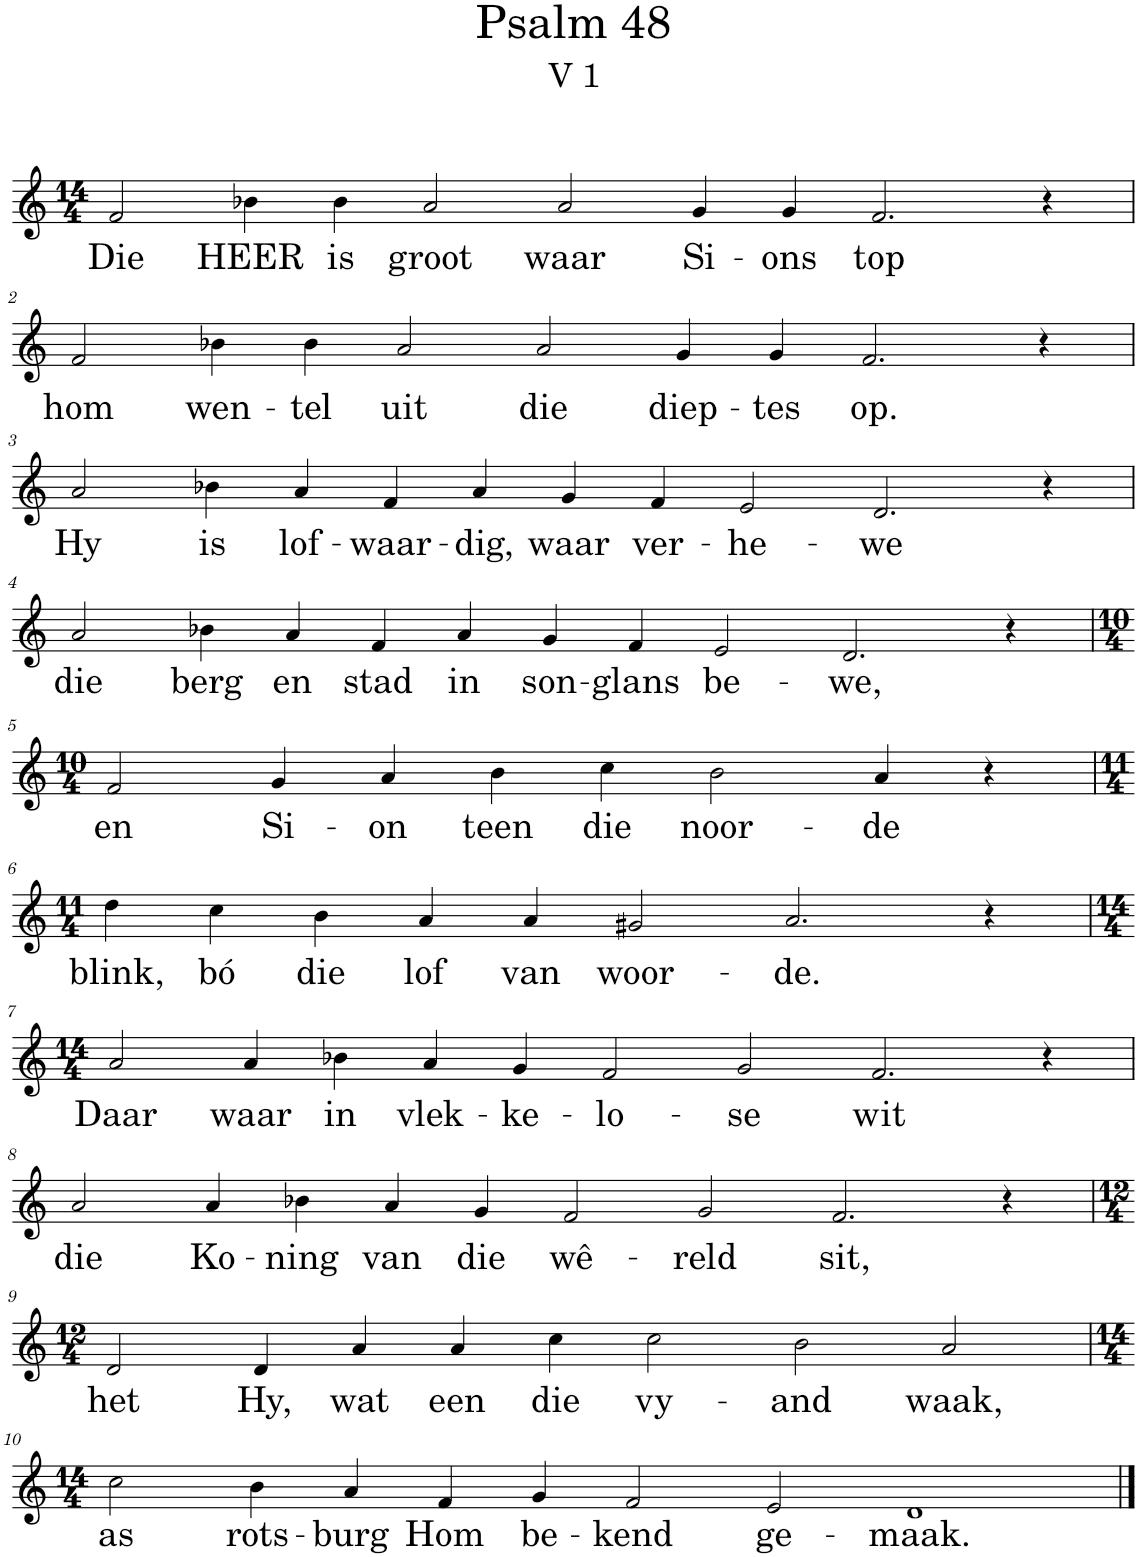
**kern	**text
*part1	*part1
*staff1	*staff1
*I"Pipe Organ	*
*I'Org.	*
*clefG2	*
*k[]	*
*M14/4	*
=1	=1
!	!LO:LY:b
2f/	Die
!	!LO:LY:b
4b-X\	HEER
!	!LO:LY:b
4b-\	is
!	!LO:LY:b
2a/	groot
!	!LO:LY:b
2a/	waar
!	!LO:LY:b
4g/	Si-
!	!LO:LY:b
4g/	-ons
!	!LO:LY:b
2.f/	top
4r	.
!!LO:LB:g=z
=2	=2
!	!LO:LY:b
2f/	hom
!	!LO:LY:b
4b-X\	wen-
!	!LO:LY:b
4b-\	-tel
!	!LO:LY:b
2a/	uit
!	!LO:LY:b
2a/	die
!	!LO:LY:b
4g/	diep-
!	!LO:LY:b
4g/	-tes
!	!LO:LY:b
2.f/	op.
4r	.
!!LO:LB:g=z
=3	=3
!	!LO:LY:b
2a/	Hy
!	!LO:LY:b
4b-X\	is
!	!LO:LY:b
4a/	lof-
!	!LO:LY:b
4f/	-waar-
!	!LO:LY:b
4a/	-dig,
!	!LO:LY:b
4g/	waar
!	!LO:LY:b
4f/	ver-
!	!LO:LY:b
2e/	-he-
!	!LO:LY:b
2.d/	-we
4r	.
!!LO:LB:g=z
=4	=4
!	!LO:LY:b
2a/	die
!	!LO:LY:b
4b-X\	berg
!	!LO:LY:b
4a/	en
!	!LO:LY:b
4f/	stad
!	!LO:LY:b
4a/	in
!	!LO:LY:b
4g/	son-
!	!LO:LY:b
4f/	-glans
!	!LO:LY:b
2e/	be-
!	!LO:LY:b
2.d/	-we,
4r	.
!!LO:LB:g=z
=5	=5
*M10/4	*
!	!LO:LY:b
2f/	en
!	!LO:LY:b
4g/	Si-
!	!LO:LY:b
4a/	-on
!	!LO:LY:b
4b\	teen
!	!LO:LY:b
4cc\	die
!	!LO:LY:b
2b\	noor-
!	!LO:LY:b
4a/	-de
4r	.
!!LO:LB:g=z
=6	=6
*M11/4	*
!	!LO:LY:b
4dd\	blink,
!	!LO:LY:b
4cc\	bó
!	!LO:LY:b
4b\	die
!	!LO:LY:b
4a/	lof
!	!LO:LY:b
4a/	van
!	!LO:LY:b
2g#X/	woor-
!	!LO:LY:b
2.a/	-de.
4r	.
!!LO:LB:g=z
=7	=7
*M14/4	*
!	!LO:LY:b
2a/	Daar
!	!LO:LY:b
4a/	waar
!	!LO:LY:b
4b-X\	in
!	!LO:LY:b
4a/	vlek-
!	!LO:LY:b
4g/	-ke-
!	!LO:LY:b
2f/	-lo-
!	!LO:LY:b
2g/	-se
!	!LO:LY:b
2.f/	wit
4r	.
!!LO:LB:g=z
=8	=8
!	!LO:LY:b
2a/	die
!	!LO:LY:b
4a/	Ko-
!	!LO:LY:b
4b-X\	-ning
!	!LO:LY:b
4a/	van
!	!LO:LY:b
4g/	die
!	!LO:LY:b
2f/	wê-
!	!LO:LY:b
2g/	-reld
!	!LO:LY:b
2.f/	sit,
4r	.
!!LO:LB:g=z
=9	=9
*M12/4	*
!	!LO:LY:b
2d/	het
!	!LO:LY:b
4d/	Hy,
!	!LO:LY:b
4a/	wat
!	!LO:LY:b
4a/	een
!	!LO:LY:b
4cc\	die
!	!LO:LY:b
2cc\	vy-
!	!LO:LY:b
2b\	-and
!	!LO:LY:b
2a/	waak,
!!LO:LB:g=z
=10	=10
*M14/4	*
!	!LO:LY:b
2cc\	as
!	!LO:LY:b
4b\	rots-
!	!LO:LY:b
4a/	-burg
!	!LO:LY:b
4f/	Hom
!	!LO:LY:b
4g/	be-
!	!LO:LY:b
2f/	-kend
!	!LO:LY:b
2e/	ge-
!	!LO:LY:b
1d	-maak.
==	==
*-	*-
